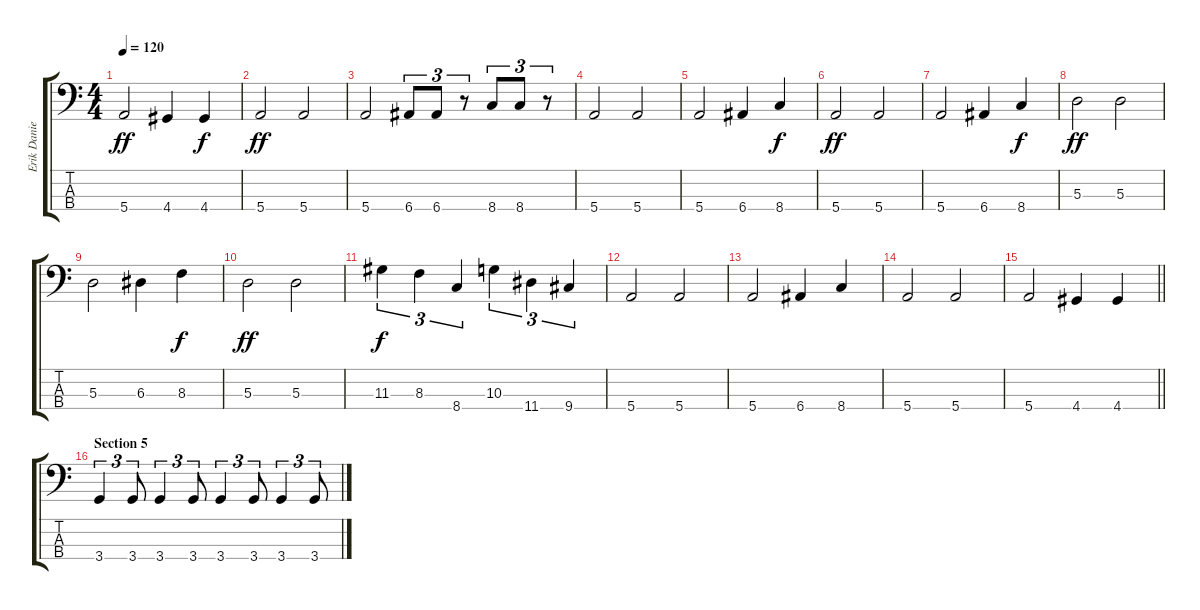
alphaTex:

\track ("Erik Danielsson" "Erik Danie") {instrument electricbasspick}
\staff {score tabs}
\tuning (G2 D2 A1 E1) {hide}
\ts (4 4)
\tempo 120
\clef f4
\ks c
5.4.2{dy ff} 4.4.4 4.4.4{dy f} |
5.4.2{dy ff} 5.4.2 |
5.4.2 6.4.8{tu (3 2)} 6.4.8{tu (3 2)} r.8{tu (3 2)} 8.4.8{tu (3 2)} 8.4.8{tu (3 2)} r.8{tu (3 2)} |
5.4.2 5.4.2 |
5.4.2 6.4.4 8.4.4{dy f} |
5.4.2{dy ff} 5.4.2 |
5.4.2 6.4.4 8.4.4{dy f} |
5.3.2{dy ff} 5.3.2 |
5.3.2 6.3.4 8.3.4{dy f} |
5.3.2{dy ff} 5.3.2 |
11.3.4{tu (3 2) dy f} 8.3.4{tu (3 2)} 8.4.4{tu (3 2)} 10.3.4{tu (3 2)} 11.4.4{tu (3 2)} 9.4.4{tu (3 2)} |
5.4.2 5.4.2 |
5.4.2 6.4.4 8.4.4 |
5.4.2 5.4.2 |
\barLineRight lightlight
5.4.2 4.4.4 4.4.4 |
\section ("" "Section 5")
3.4.4{tu (3 2)} 3.4.8{tu (3 2)} 3.4.4{tu (3 2)} 3.4.8{tu (3 2)} 3.4.4{tu (3 2)} 3.4.8{tu (3 2)} 3.4.4{tu (3 2)} 3.4.8{tu (3 2)}
